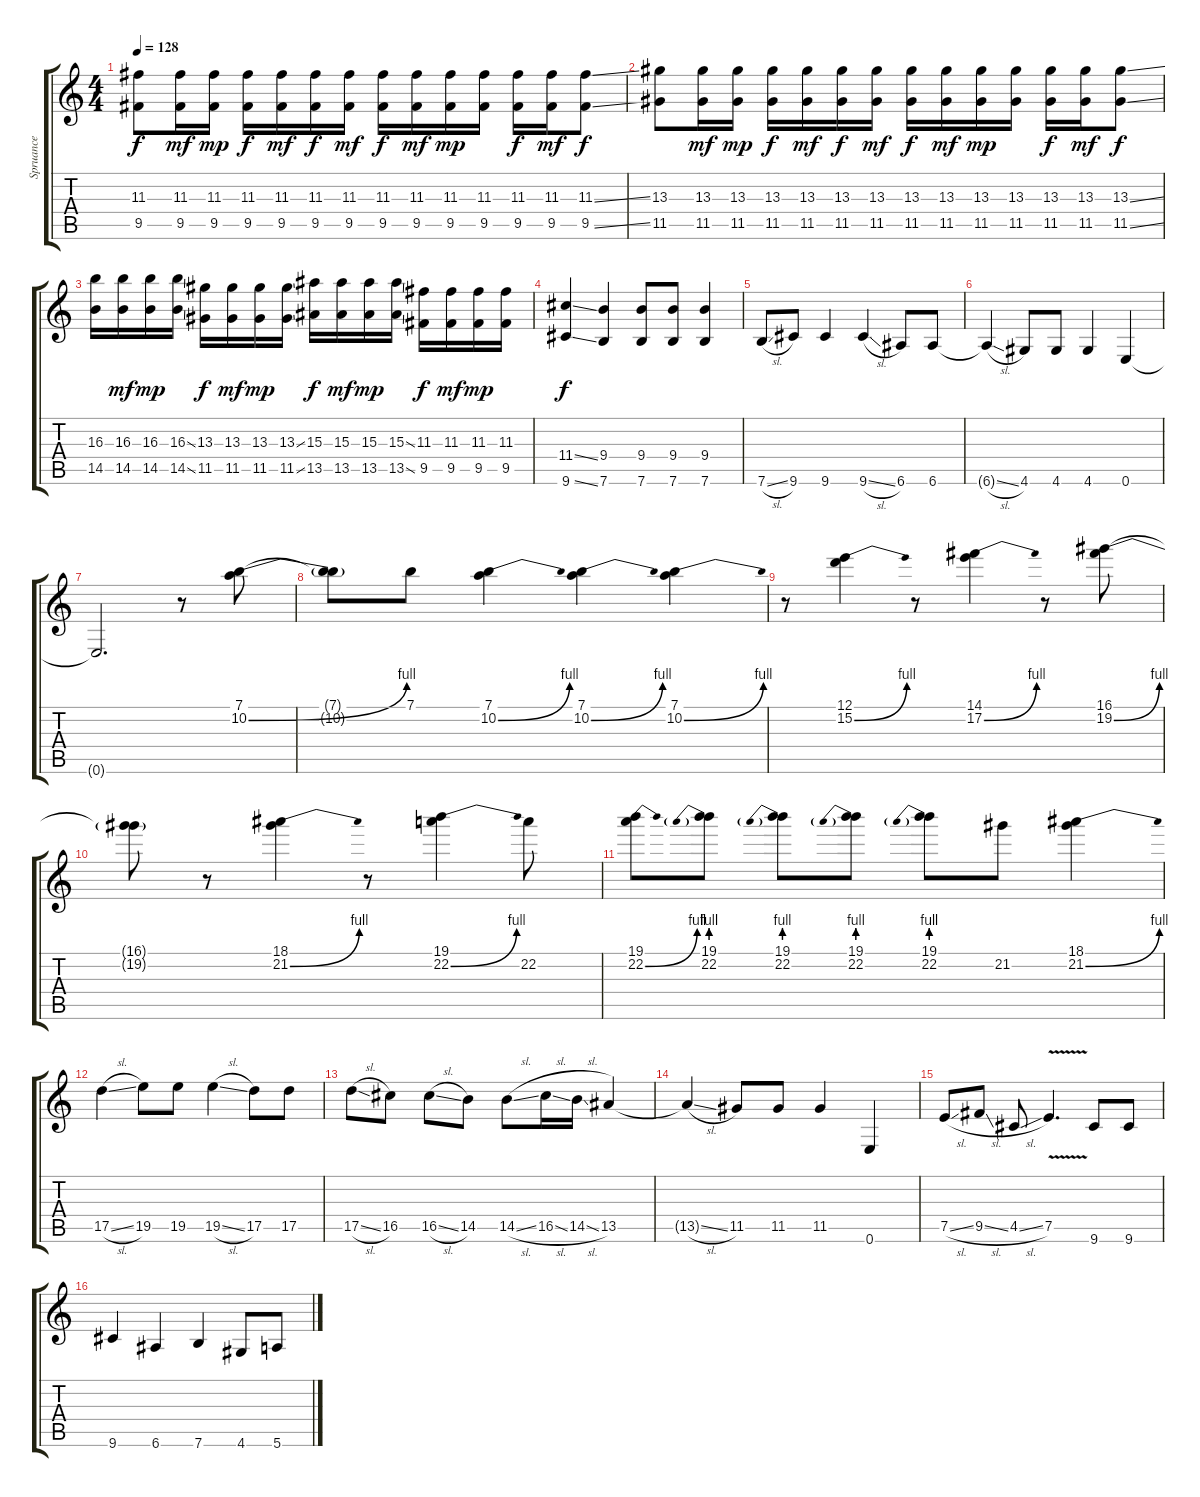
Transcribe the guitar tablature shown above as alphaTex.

\track ("Spruance" "Spruance") {instrument distortionguitar}
\staff {score tabs}
\tuning (E4 B3 G3 D3 A2 E2) {hide}
\ts (4 4)
\tempo 128
\clef g2
\ks c
(11.3 9.5).8{dy f} (11.3 9.5).16{dy mf} (11.3 9.5).16{dy mp} (11.3 9.5).16{dy f} (11.3 9.5).16{dy mf} (11.3 9.5).16{dy f} (11.3 9.5).16{dy mf} (11.3 9.5).16{dy f} (11.3 9.5).16{dy mf} (11.3 9.5).16{dy mp} (11.3 9.5).16 (11.3 9.5).16{dy f} (11.3 9.5).16{dy mf} (11.3{ss} 9.5{ss}).8{dy f} |
(13.3 11.5).8 (13.3 11.5).16{dy mf} (13.3 11.5).16{dy mp} (13.3 11.5).16{dy f} (13.3 11.5).16{dy mf} (13.3 11.5).16{dy f} (13.3 11.5).16{dy mf} (13.3 11.5).16{dy f} (13.3 11.5).16{dy mf} (13.3 11.5).16{dy mp} (13.3 11.5).16 (13.3 11.5).16{dy f} (13.3 11.5).16{dy mf} (13.3{ss} 11.5{ss}).8{dy f} |
(16.3 14.5).16 (16.3 14.5).16{dy mf} (16.3 14.5).16{dy mp} (16.3{ss} 14.5{ss}).16 (13.3 11.5).16{dy f} (13.3 11.5).16{dy mf} (13.3 11.5).16{dy mp} (13.3{ss} 11.5{ss}).16 (15.3 13.5).16{dy f} (15.3 13.5).16{dy mf} (15.3 13.5).16{dy mp} (15.3{ss} 13.5{ss}).16 (11.3 9.5).16{dy f} (11.3 9.5).16{dy mf} (11.3 9.5).16{dy mp} (11.3 9.5).16 |
(11.4{ss} 9.6{ss}).4{dy f} (9.4 7.6).4 (9.4 7.6).8 (9.4 7.6).8 (9.4 7.6).4 |
7.6{sl}.8 9.6.8 9.6.4 9.6{sl}.4 6.6.8 6.6.8 |
6.6{sl t}.4 4.6.8 4.6.8 4.6.4 0.6.4 |
0.6{t}.2{d} r.8 (7.1 10.2{be (bend 0 0 60 4)}).8 |
(7.1{t} 10.2{t}).8 7.1.8 (7.1 10.2{be (bend 0 0 60 4)}).4 (7.1 10.2{be (bend 0 0 60 4)}).4 (7.1 10.2{be (bend 0 0 60 4)}).4 |
r.8 (12.1 15.2{be (bend 0 0 60 4)}).4 r.8 (14.1 17.2{be (bend 0 0 60 4)}).4 r.8 (16.1 19.2{be (bend 0 0 60 4)}).8 |
(16.1{t} 19.2{t}).8 r.8 (18.1 21.2{be (bend 0 0 60 4)}).4 r.8 (19.1 22.2{be (bend 0 0 60 4)}).4 22.2.8 |
(19.1 22.2{be (bend 0 0 60 4)}).8 (19.1 22.2{be (prebend 0 4 60 4)}).8 (19.1 22.2{be (prebend 0 4 60 4)}).8 (19.1 22.2{be (prebend 0 4 60 4)}).8 (19.1 22.2{be (prebend 0 4 60 4)}).8 21.2.8 (18.1 21.2{be (bend 0 0 60 4)}).4 |
17.5{sl}.4 19.5.8 19.5.8 19.5{sl}.4 17.5.8 17.5.8 |
17.5{sl}.8 16.5.8 16.5{sl}.8 14.5.8 14.5{sl}.8 16.5{sl}.16 14.5{sl}.16 13.5.4 |
13.5{sl t}.4 11.5.8 11.5.8 11.5.4 0.6.4 |
7.5{sl}.8 9.5{sl}.8 4.5{sl}.8 7.5{v}.4{d} 9.6.8 9.6.8 |
9.6.4 6.6.4 7.6.4 4.6.8 5.6.8
